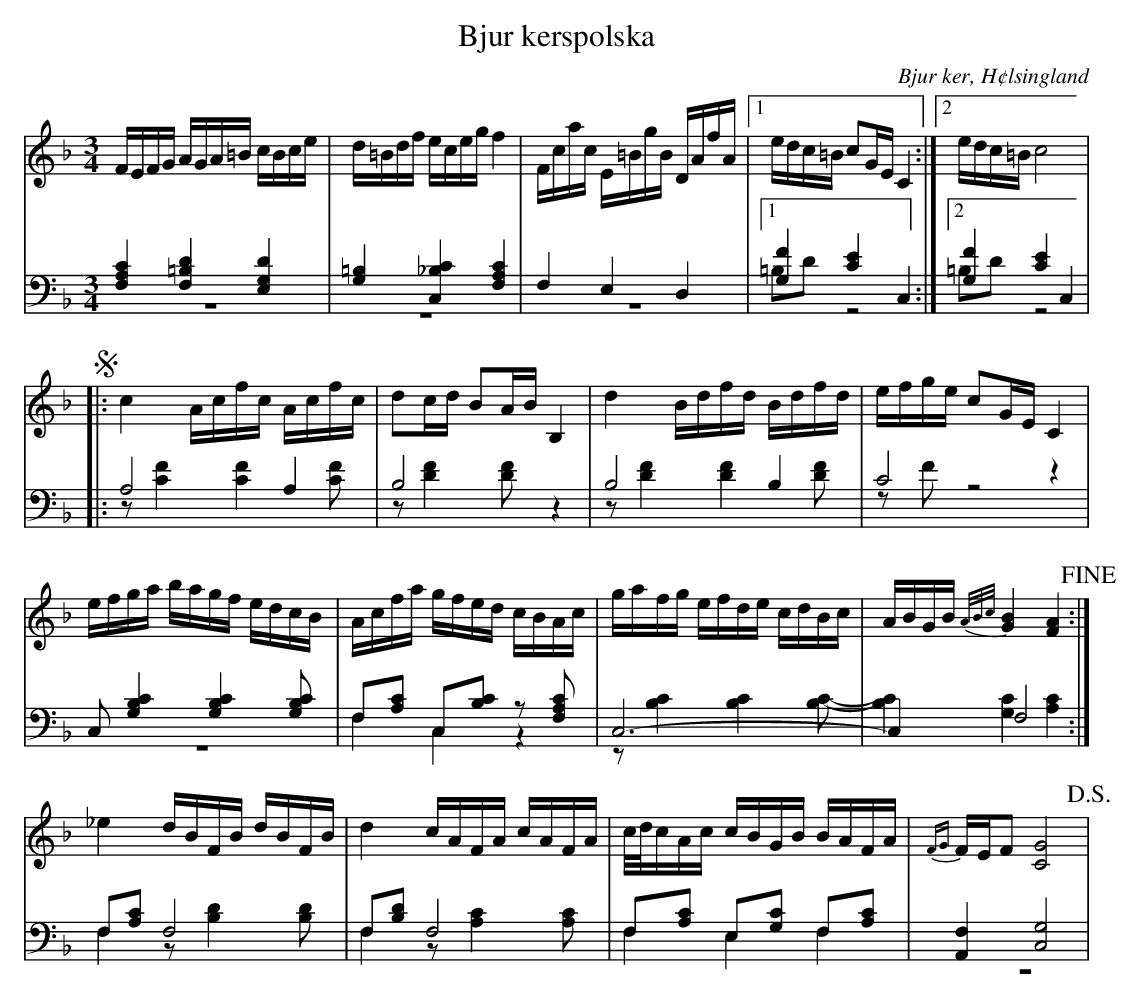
X:1
T: Bjur kerspolska
O: Bjur ker, H¢lsingland
M: 3/4
L: 1/16
K: F
V:1
V:2
V:3 merge
V:1
FEFG AGA=B cBce|d=Bdf eceg f4|Fcac E=BgB DAfA|1 edc=B c2GE C4:|2 edc=B c8 |
!segno! |:c4 Acfc Acfc|d2cd B2AB B,4|d4 Bdfd Bdfd|efge c2GE C4|
efga bagf edcB|Acfa gfed cBAc|gafg efde cdBc|ABGB {A/B/c/}[G4B4] [F4A4] !fine!:|
_e4 dBFB dBFB|d4 cAFA cAFA|c/d/cAc cBGB BAFA|{FG}FEF2 [C8G8] !D.S.!|
V:2 clef=bass
[F,4A,4C4] [F,4=B,4D4] [E,4G,4D4]|[G,4=B,4] [C,4_B,4C4] [F,4A,4C4]|F,4 E,4 D,4|1 [G,4F4] [C4E4] C,4:|2 [G,4F4] [C4E4] C,4 |
|:A,8 A,4|B,8 z4|B,8  B,4|C8 z4|
C,2 [G,4B,4C4] [G,4B,4C4] [G,2B,2C2]|F,2[A,2C2] C,2[B,2C2] z2 [F,2A,2C2]|C,12-|C,4 F,8:|
F,2[A,2C2] F,8|F,2[B,2D2] F,8|F,2[A,2C2] E,2[G,2C2] F,2[A,2C2]|[A,,4F,4] [C,8G,8] |
V:3 clef=bass
z12|z12|z12|1 =B,2D2 z8:|2 =B,2D2 z8|
|:z2 [C4F4] [C4F4] [C2F2]|z2 [D4F4] [D2F2] z4|z2 [D4F4] [D4F4] [D2F2]|z2 F2 z8|
z12|F,4 C,4 z4|z2 [B,4C4] [B,4C4] [B,2C2]-|[B,4C4] [G,4C4] [A,4C4]:|
F,4 z2 [B,4D4] [B,2D2]|F,4 z2 [A,4C4] [A,2C2]|F,4 E,4 F,4|z12|
